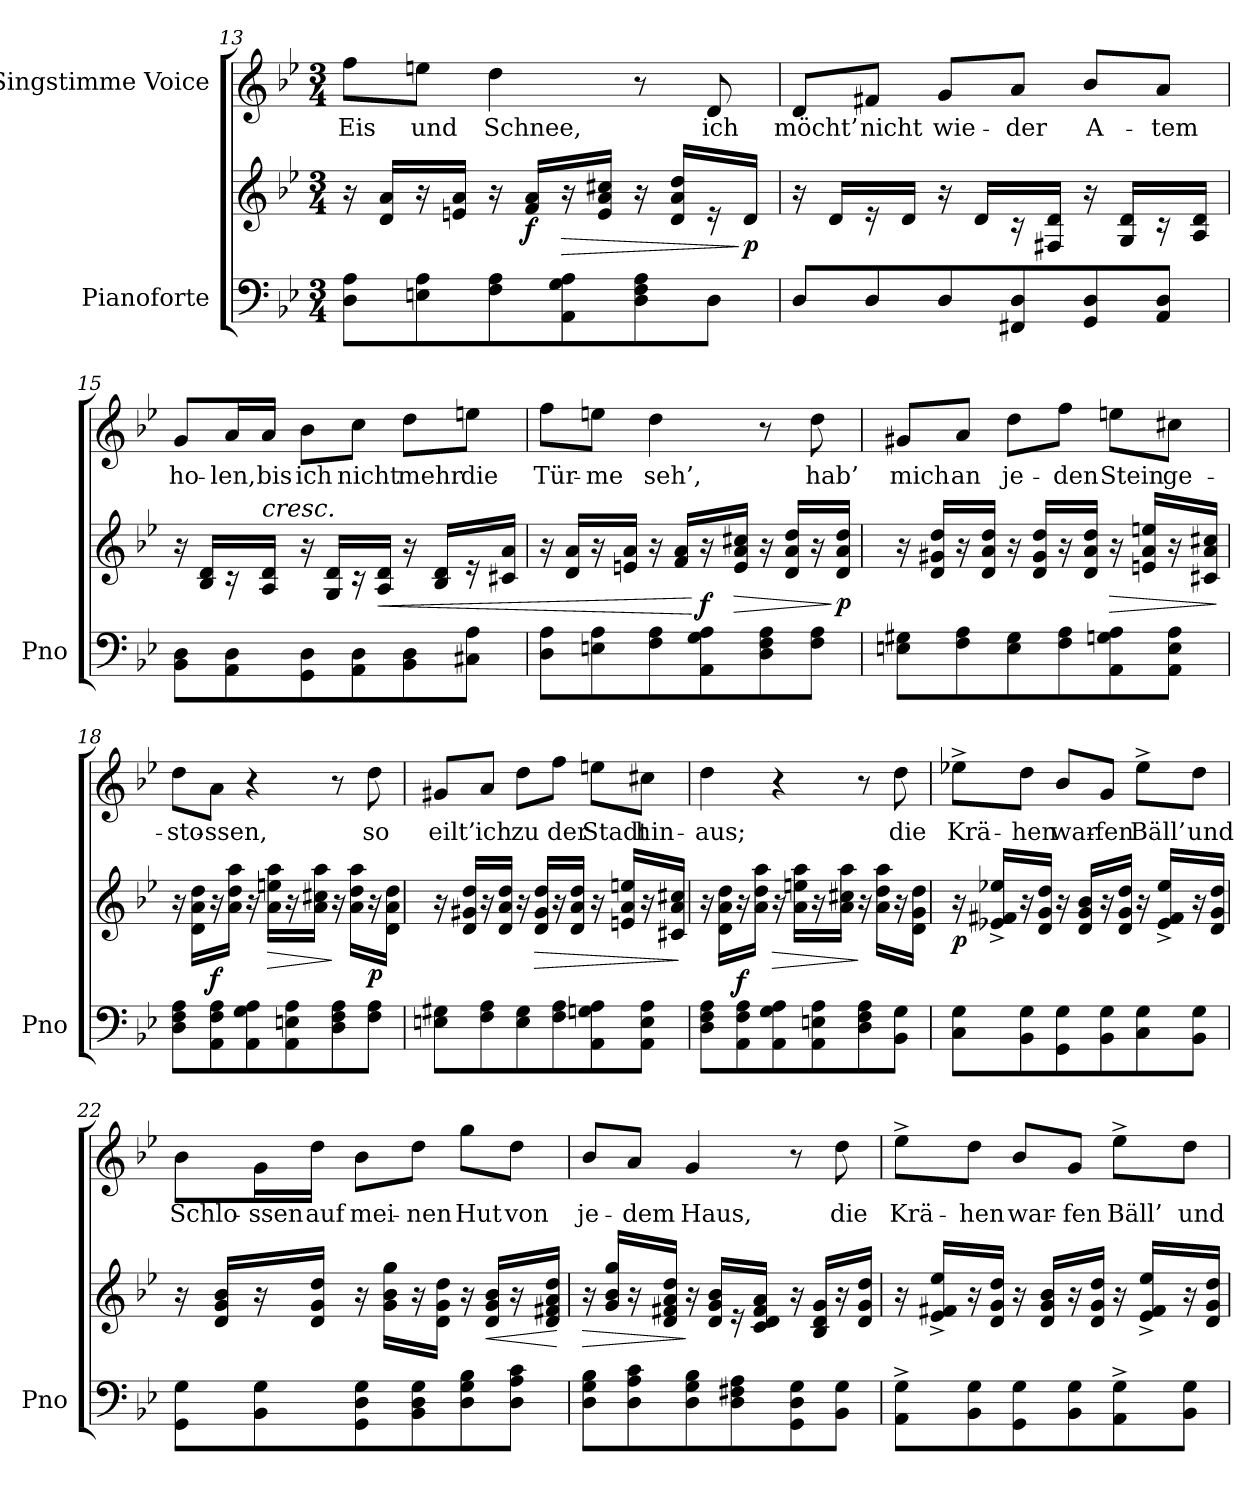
**kern	**kern	**dynam	**kern	**text
*part2	*part2	*part2	*part1	*part1
*staff3	*staff2	*staff2/3	*staff1	*staff1
*I"Pianoforte	*	*	*I"Singstimme Voice	*
*I'Pno	*	*	*	*
*clefF4	*clefG2	*	*clefG2	*
*k[b-e-]	*k[b-e-]	*	*k[b-e-]	*
*M3/4	*M3/4	*	*M3/4	*
=13	=13	=13	=13	=13
8D\ 8A\L	16r	.	8ff\L	Eis
.	16d/ 16a/LL	.	.	.
8En\ 8A\	16r	.	8een\J	und
.	16en/ 16a/JJ	.	.	.
8F\ 8A\	16r	.	4dd\	Schnee,
!	!	!LO:DY:b	!	!
.	16f/ 16a/LL	f	.	.
!	!	!LO:HP:b	!	!
8AA\ 8G\ 8A\	16r	>	.	.
.	16e/ 16a/ 16cc#X/JJ	.	.	.
8D\ 8F\ 8A\	16r	.	8r	.
.	16d/ 16a/ 16dd/LL	.	.	.
8D\J	16r	.	8d/	ich
!	!	!LO:DY:n=1:b	!	!
.	16d/JJ	] p	.	.
=14	=14	=14	=14	=14
8D/L	16r	.	8d/L	möcht’
.	16d/LL	.	.	.
8D/	16r	.	8f#X/J	nicht
.	16d/JJ	.	.	.
8D/	16r	.	8g/L	wie-
.	16d/LL	.	.	.
8FF#X/ 8D/	16r	.	8a/J	-der
.	16F#X/ 16d/JJ	.	.	.
8GG/ 8D/	16r	.	8b-/L	A-
.	16G/ 16d/LL	.	.	.
8AA/ 8D/J	16r	.	8a/J	-tem
.	16A/ 16d/JJ	.	.	.
=15	=15	=15	=15	=15
8BB-\ 8D\L	16r	.	8g/L	ho-
.	16B-/ 16d/LL	.	.	.
8AA\ 8D\	16r	.	16a/L	-len,
!	!LO:TX:i:t=cresc.	!	!	!
.	16A/ 16d/JJ	.	16a/JJ	bis
8GG\ 8D\	16r	.	8b-\L	ich
.	16G/ 16d/LL	.	.	.
8AA\ 8D\	16r	.	8cc\J	nicht
!	!	!LO:HP:b	!	!
.	16A/ 16d/JJ	<	.	.
8BB-\ 8D\	16r	.	8dd\L	mehr
.	16B-/ 16d/LL	.	.	.
8C#X\ 8A\J	16r	.	8een\J	die
.	16c#X/ 16a/JJ	.	.	.
=16	=16	=16	=16	=16
8D\ 8A\L	16r	.	8ff\L	Tür-
.	16d/ 16a/LL	.	.	.
8En\ 8A\	16r	.	8een\J	-me
.	16en/ 16a/JJ	.	.	.
8F\ 8A\	16r	.	4dd\	seh’,
.	16f/ 16a/LL	.	.	.
!	!	!LO:DY:n=1:b	!	!
8AA\ 8G\ 8A\	16r	[ f	.	.
!	!	!LO:HP:b	!	!
.	16e/ 16a/ 16cc#X/JJ	>	.	.
8D\ 8F\ 8A\	16r	.	8r	.
.	16d/ 16a/ 16dd/LL	.	.	.
8F\ 8A\J	16r	.	8dd\	hab’
!	!	!LO:DY:n=2:b	!	!
.	16d/ 16a/ 16dd/JJ	] p	.	.
=17	=17	=17	=17	=17
8En\ 8G#X\L	16r	.	8g#X/L	mich
.	16d/ 16g#X/ 16dd/LL	.	.	.
8F\ 8A\	16r	.	8a/J	an
.	16d/ 16a/ 16dd/JJ	.	.	.
8E\ 8G#\	16r	.	8dd\L	je-
.	16d/ 16g#/ 16dd/LL	.	.	.
8F\ 8A\	16r	.	8ff\J	-den
.	16d/ 16a/ 16dd/JJ	.	.	.
!	!	!LO:HP:b	!	!
8AA\ 8Gn\ 8A\	16r	>	8een\L	Stein
.	16en/ 16a/ 16een/LL	.	.	.
8AA\ 8E\ 8A\J	16r	.	8cc#X\J	ge-
.	16c#X/ 16a/ 16cc#X/JJ	.	.	.
.	.	]	.	.
=18	=18	=18	=18	=18
8D\ 8F\ 8A\L	16r	.	8dd\L	-sto-
.	16d\ 16a\ 16dd\LL	.	.	.
!	!	!LO:DY:b	!	!
8AA\ 8F\ 8A\	16r	f	8a\J	-ssen,
.	16a\ 16dd\ 16aa\JJ	.	.	.
8AA\ 8G\ 8A\	16r	.	4r	.
!	!	!LO:HP:b	!	!
.	16a\ 16een\ 16aa\LL	>	.	.
8AA\ 8En\ 8A\	16r	.	.	.
.	16a\ 16cc#X\ 16aa\JJ	.	.	.
8D\ 8F\ 8A\	16r	]	8r	.
.	16a\ 16dd\ 16aa\LL	.	.	.
!	!	!LO:DY:b	!	!
8F\ 8A\J	16r	p	8dd\	so
.	16d\ 16a\ 16dd\JJ	.	.	.
=19	=19	=19	=19	=19
8En\ 8G#X\L	16r	.	8g#X/L	eilt’
.	16d/ 16g#X/ 16dd/LL	.	.	.
8F\ 8A\	16r	.	8a/J	ich
.	16d/ 16a/ 16dd/JJ	.	.	.
8E\ 8G#\	16r	.	8dd\L	zu
!	!	!LO:HP:b	!	!
.	16d/ 16g#/ 16dd/LL	>	.	.
8F\ 8A\	16r	.	8ff\J	der
.	16d/ 16a/ 16dd/JJ	.	.	.
8AA\ 8Gn\ 8A\	16r	.	8een\L	Stadt
.	16en/ 16a/ 16een/LL	.	.	.
8AA\ 8E\ 8A\J	16r	.	8cc#X\J	hin-
.	16c#X/ 16a/ 16cc#X/JJ	.	.	.
.	.	]	.	.
=20	=20	=20	=20	=20
8D\ 8F\ 8A\L	16r	.	4dd\	-aus;
.	16d\ 16a\ 16dd\LL	.	.	.
!	!	!LO:DY:b	!	!
8AA\ 8F\ 8A\	16r	f	.	.
.	16a\ 16dd\ 16aa\JJ	.	.	.
!	!	!LO:HP:b	!	!
8AA\ 8G\ 8A\	16r	>	4r	.
.	16a\ 16een\ 16aa\LL	.	.	.
8AA\ 8En\ 8A\	16r	.	.	.
.	16a\ 16cc#X\ 16aa\JJ	.	.	.
8D\ 8F\ 8A\	16r	]	8r	.
.	16a\ 16dd\ 16aa\LL	.	.	.
8BB-\ 8G\J	16r	.	8dd\	die
.	16d\ 16g\ 16dd\JJ	.	.	.
=21	=21	=21	=21	=21
!	!	!LO:DY:b	!	!
8C\ 8G\L	16r	p	8ee-X^\L	Krä-
.	16e-X/^ 16f#X/^ 16ee-X/^LL	.	.	.
8BB-\ 8G\	16r	.	8dd\J	-hen
.	16d/ 16g/ 16dd/JJ	.	.	.
8GG\ 8G\	16r	.	8b-/L	war-
.	16d/ 16g/ 16b-/LL	.	.	.
8BB-\ 8G\	16r	.	8g/J	-fen
.	16d/ 16g/ 16dd/JJ	.	.	.
8C\ 8G\	16r	.	8ee-^\L	Bäll’
.	16e-/^ 16f#/^ 16ee-/^LL	.	.	.
8BB-\ 8G\J	16r	.	8dd\J	und
.	16d/ 16g/ 16dd/JJ	.	.	.
=22	=22	=22	=22	=22
8GG\ 8G\L	16r	.	8b-\L	Schlo-
.	16d/ 16g/ 16b-/LL	.	.	.
8BB-\ 8G\	16r	.	16g\L	-ssen
.	16d/ 16g/ 16dd/JJ	.	16dd\JJ	auf
8GG\ 8D\ 8G\	16r	.	8b-\L	mei-
.	16g\ 16b-\ 16gg\LL	.	.	.
8BB-\ 8D\ 8G\	16r	.	8dd\J	-nen
.	16d\ 16g\ 16dd\JJ	.	.	.
8D\ 8G\ 8B-\	16r	.	8gg\L	Hut
!	!	!LO:HP:b	!	!
.	16d/ 16g/ 16b-/LL	<	.	.
8D\ 8A\ 8c\J	16r	.	8dd\J	von
.	16d/ 16f#X/ 16a/ 16dd/JJ	.	.	.
.	.	[	.	.
=23	=23	=23	=23	=23
!	!	!LO:HP:b	!	!
8D\ 8G\ 8B-\L	16r	>	8b-/L	je-
.	16g/ 16b-/ 16gg/LL	.	.	.
8D\ 8A\ 8c\	16r	.	8a/J	-dem
.	16d/ 16f#X/ 16a/ 16dd/JJ	.	.	.
8D\ 8G\ 8B-\	16r	]	4g/	Haus,
.	16d/ 16g/ 16b-/LL	.	.	.
8D\ 8F#X\ 8A\	16r	.	.	.
.	16c/ 16d/ 16f#/ 16a/JJ	.	.	.
8GG\ 8D\ 8G\	16r	.	8r	.
.	16B-/ 16d/ 16g/LL	.	.	.
8BB-\ 8G\J	16r	.	8dd\	die
.	16d/ 16g/ 16dd/JJ	.	.	.
=24	=24	=24	=24	=24
8AA\^ 8G\^L	16r	.	8ee-^\L	Krä-
.	16e-/^ 16f#X/^ 16ee-/^LL	.	.	.
8BB-\ 8G\	16r	.	8dd\J	-hen
.	16d/ 16g/ 16dd/JJ	.	.	.
8GG\ 8G\	16r	.	8b-/L	war-
.	16d/ 16g/ 16b-/LL	.	.	.
8BB-\ 8G\	16r	.	8g/J	-fen
.	16d/ 16g/ 16dd/JJ	.	.	.
8AA\^ 8G\^	16r	.	8ee-^\L	Bäll’
.	16e-/^ 16f#/^ 16ee-/^LL	.	.	.
8BB-\ 8G\J	16r	.	8dd\J	und
.	16d/ 16g/ 16dd/JJ	.	.	.
=	=	=	=	=
*-	*-	*-	*-	*-
